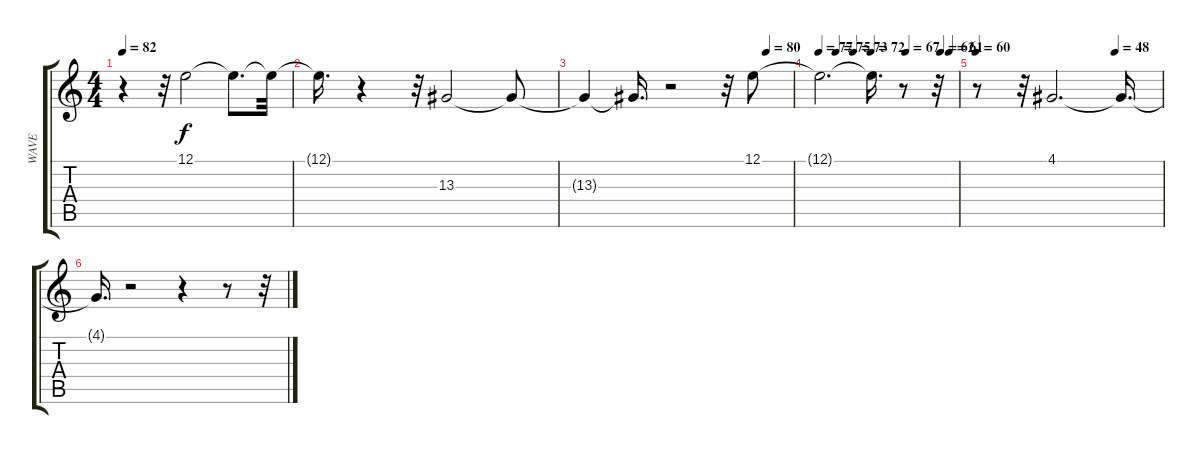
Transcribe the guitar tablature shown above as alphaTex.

\track ("WAVE" "WAVE") {instrument seashore}
\staff {score tabs}
\tuning (E4 B3 G3 D3 A2 E2) {hide}
\ts (4 4)
\tempo 82
\clef g2
\ks c
r.4{dy f} r.32 12.1.2 12.1{t}.8{d} 12.1{t}.32 |
12.1{t}.16{d} r.4 r.32 13.3.2 13.3{t}.8 |
\tempo (80 0.875)
13.3{t}.4 13.3{t}.16{d} r.2 r.32 12.1.8 |
\tempo 77
\tempo (75 0.125)
\tempo (73 0.25)
\tempo (72 0.375)
\tempo (67 0.625)
\tempo (62 0.875)
\tempo (61 0.9375)
12.1{t}.2{d} 12.1{t}.16{d} r.8 r.32 |
\tempo 60
\tempo (48 0.75)
r.8 r.32 4.1.2{d} 4.1{t}.16{d} |
4.1{t}.16{d} r.2 r.4 r.8 r.32
